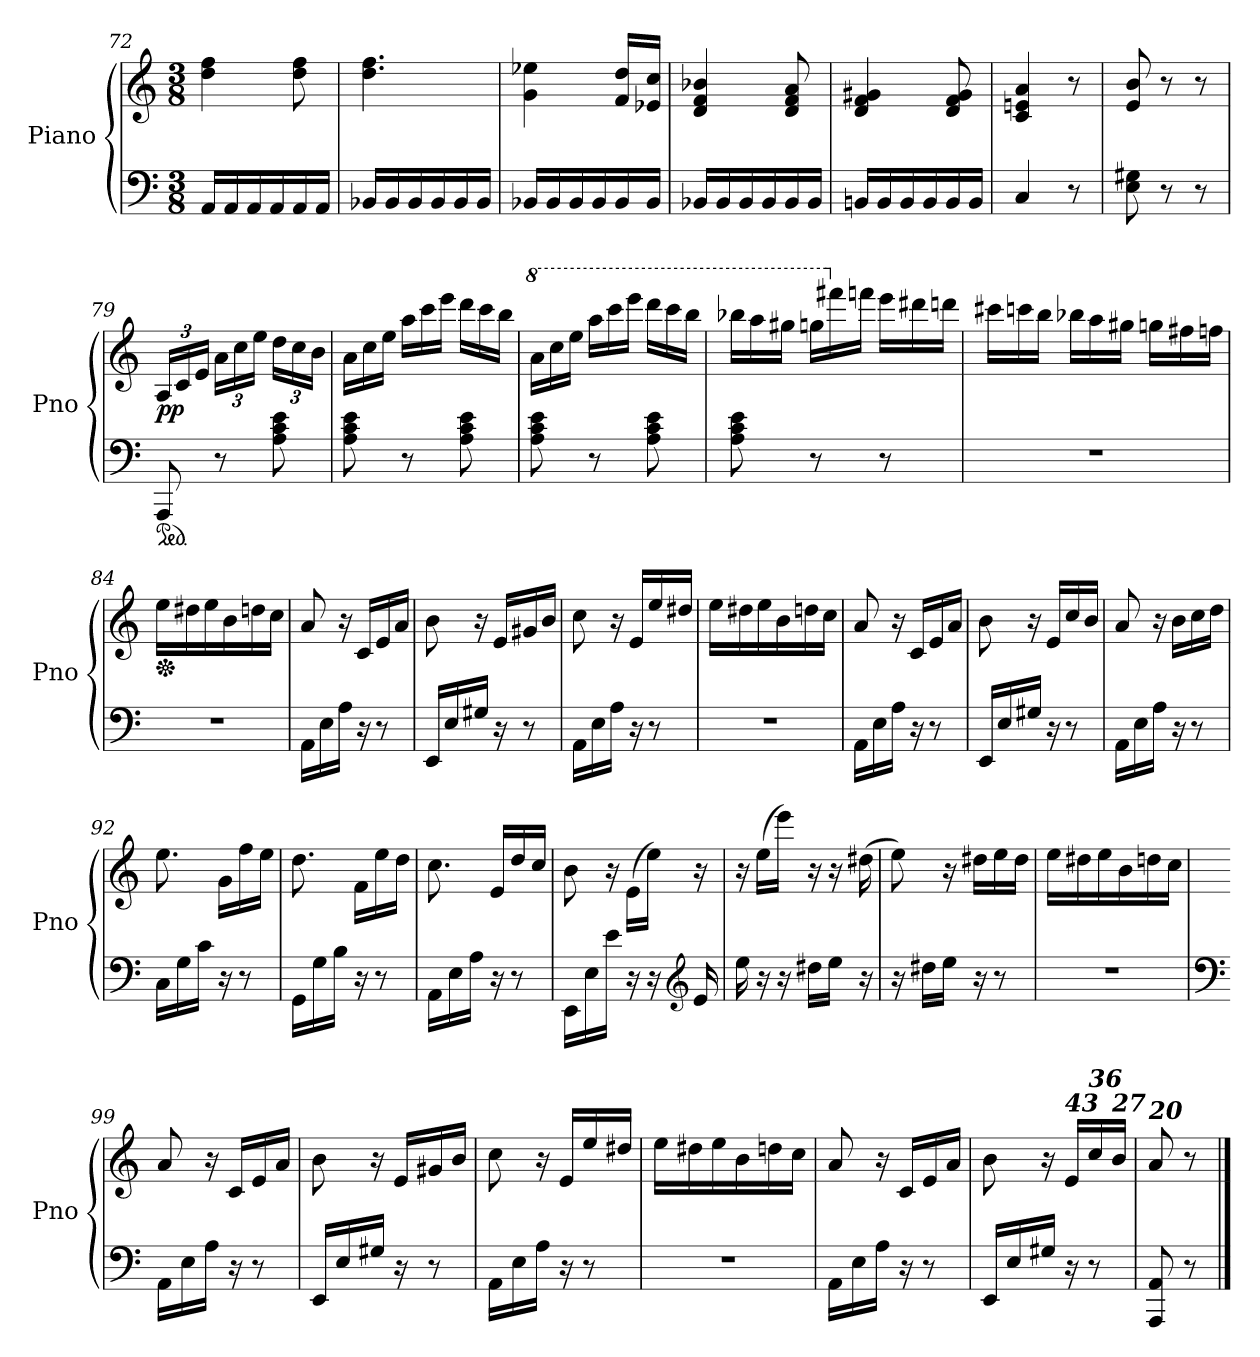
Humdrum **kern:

**kern	**kern	**dynam
*part1	*part1	*part1
*staff2	*staff1	*staff1/2
*I"Piano	*	*
*I'Pno	*	*
!!LO:LB:g=z
*clefF4	*clefG2	*
*k[]	*k[]	*
*M3/8	*M3/8	*
=72	=72	=72
16AA/LL	4dd\ 4ff\	.
16AA/	.	.
16AA/	.	.
16AA/	.	.
16AA/	8dd\ 8ff\	.
16AA/JJ	.	.
=73	=73	=73
16BB-X/LL	4.dd\ 4.ff\	.
16BB-/	.	.
16BB-/	.	.
16BB-/	.	.
16BB-/	.	.
16BB-/JJ	.	.
=74	=74	=74
16BB-X/LL	4g\ 4ee-X\	.
16BB-/	.	.
16BB-/	.	.
16BB-/	.	.
16BB-/	16f/ 16dd/LL	.
16BB-/JJ	16e-X/ 16cc/JJ	.
=75	=75	=75
16BB-X/LL	4d/ 4f/ 4b-X/	.
16BB-/	.	.
16BB-/	.	.
16BB-/	.	.
16BB-/	8d/ 8f/ 8a/	.
16BB-/JJ	.	.
=76	=76	=76
16BBn/LL	4d/ 4f/ 4g#X/	.
16BB/	.	.
16BB/	.	.
16BB/	.	.
16BB/	8d/ 8f/ 8g#/	.
16BB/JJ	.	.
=77	=77	=77
4C/	4c/ 4en/ 4a/	.
8r	8r	.
=78	=78	=78
8E\ 8G#X\	8e/ 8b/	.
8r	8r	.
8r	8r	.
=79	=79	=79
*ped	*	*
*	*Xbrackettup	*
!	!	!LO:DY:b
8AAA/	24A/LL	pp
.	24c/	.
.	24e/JJ	.
8r	24a\LL	.
.	24cc\	.
.	24ee\JJ	.
8A\ 8c\ 8e\	24dd\LL	.
.	24cc\	.
.	24b\JJ	.
!!LO:LB:g=z
=80	=80	=80
*	*Xtuplet	*
8A\ 8c\ 8e\	24a\LL	.
.	24cc\	.
.	24ee\JJ	.
8r	24aa\LL	.
.	24ccc\	.
.	24eee\JJ	.
8A\ 8c\ 8e\	24ddd\LL	.
.	24ccc\	.
.	24bb\JJ	.
=81	=81	=81
*	*8va	*
8A\ 8c\ 8e\	24aa\LL	.
.	24ccc\	.
.	24eee\JJ	.
8r	24aaa\LL	.
.	24cccc\	.
.	24eeee\JJ	.
8A\ 8c\ 8e\	24dddd\LL	.
.	24cccc\	.
.	24bbb\JJ	.
=82	=82	=82
8A\ 8c\ 8e\	24bbb-X\LL	.
.	24aaa\	.
.	24ggg#X\JJ	.
8r	24gggn\LL	.
*	*X8va	*
.	24fff#X\	.
.	24fffn\JJ	.
8r	24eee\LL	.
.	24ddd#X\	.
.	24dddn\JJ	.
!!LO:LB:g=z
=83	=83	=83
4.r	24ccc#X\LL	.
.	24cccn\	.
.	24bb\JJ	.
.	24bb-X\LL	.
.	24aa\	.
.	24gg#X\JJ	.
.	24ggn\LL	.
.	24ff#X\	.
.	24ffn\JJ	.
!!LO:PB:g=z
=84	=84	=84
*	*Xped	*
4.r	16ee\LL	.
.	16dd#X\	.
.	16ee\	.
.	16b\	.
.	16ddn\	.
.	16cc\JJ	.
=85	=85	=85
16AA\LL	8a/	.
16E\	.	.
16A\JJ	16r	.
16r	16c/LL	.
8r	16e/	.
.	16a/JJ	.
=86	=86	=86
16EE/LL	8b\	.
16E/	.	.
16G#X/JJ	16r	.
16r	16e/LL	.
8r	16g#X/	.
.	16b/JJ	.
=87	=87	=87
16AA\LL	8cc\	.
16E\	.	.
16A\JJ	16r	.
16r	16e/LL	.
8r	16ee/	.
.	16dd#X/JJ	.
=88	=88	=88
4.r	16ee\LL	.
.	16dd#X\	.
.	16ee\	.
.	16b\	.
.	16ddn\	.
.	16cc\JJ	.
=89	=89	=89
16AA\LL	8a/	.
16E\	.	.
16A\JJ	16r	.
16r	16c/LL	.
8r	16e/	.
.	16a/JJ	.
!!LO:LB:g=z
=90	=90	=90
16EE/LL	8b\	.
16E/	.	.
16G#X/JJ	16r	.
16r	16e/LL	.
8r	16cc/	.
.	16b/JJ	.
=91	=91	=91
16AA\LL	8a/	.
16E\	.	.
16A\JJ	16r	.
16r	16b\LL	.
8r	16cc\	.
.	16dd\JJ	.
=92	=92	=92
16C\LL	8.ee\	.
16G\	.	.
16c\JJ	.	.
16r	16g\LL	.
8r	16ff\	.
.	16ee\JJ	.
=93	=93	=93
16GG\LL	8.dd\	.
16G\	.	.
16B\JJ	.	.
16r	16f\LL	.
8r	16ee\	.
.	16dd\JJ	.
=94	=94	=94
16AA\LL	8.cc\	.
16E\	.	.
16A\JJ	.	.
16r	16e/LL	.
8r	16dd/	.
.	16cc/JJ	.
!!LO:LB:g=z
=95	=95	=95
16EE\LL	8b\	.
16E\	.	.
16e\JJ	16r	.
16r	(>16e\LL	.
16r	16ee\JJ)	.
*clefG2	*	*
16e/	16r	.
=96	=96	=96
16ee\	16r	.
16r	(>16ee\LL	.
16r	16eee\JJ)	.
16dd#X\LL	16r	.
16ee\JJ	16r	.
16r	(>16dd#X\	.
=97	=97	=97
16r	8ee\)	.
16dd#X\LL	.	.
16ee\JJ	16r	.
16r	16dd#X\LL	.
8r	16ee\	.
.	16dd#\JJ	.
=98	=98	=98
4.r	16ee\LL	.
.	16dd#X\	.
.	16ee\	.
.	16b\	.
.	16ddn\	.
.	16cc\JJ	.
=99	=99	=99
*clefF4	*	*
16AA\LL	8a/	.
16E\	.	.
16A\JJ	16r	.
16r	16c/LL	.
8r	16e/	.
.	16a/JJ	.
!!LO:LB:g=z
=100	=100	=100
16EE/LL	8b\	.
16E/	.	.
16G#X/JJ	16r	.
16r	16e/LL	.
8r	16g#X/	.
.	16b/JJ	.
=101	=101	=101
16AA\LL	8cc\	.
16E\	.	.
16A\JJ	16r	.
16r	16e/LL	.
8r	16ee/	.
.	16dd#X/JJ	.
=102	=102	=102
4.r	16ee\LL	.
.	16dd#X\	.
.	16ee\	.
.	16b\	.
.	16ddn\	.
.	16cc\JJ	.
=103	=103	=103
16AA\LL	8a/	.
16E\	.	.
16A\JJ	16r	.
16r	16c/LL	.
8r	16e/	.
.	16a/JJ	.
=104	=104	=104
16EE/LL	8b\	.
16E/	.	.
16G#X/JJ	16r	.
!	!LO:TX:a:Bi:t=43	!
16r	16e/LL	.
!	!LO:TX:a:Bi:t=36	!
8r	16cc/	.
!	!LO:TX:a:Bi:t=27	!
.	16b/JJ	.
=105	=105	=105
!	!LO:TX:a:Bi:t=20	!
8AAA/ 8AA/	8a/	.
8r	8r	.
==	==	==
*-	*-	*-
